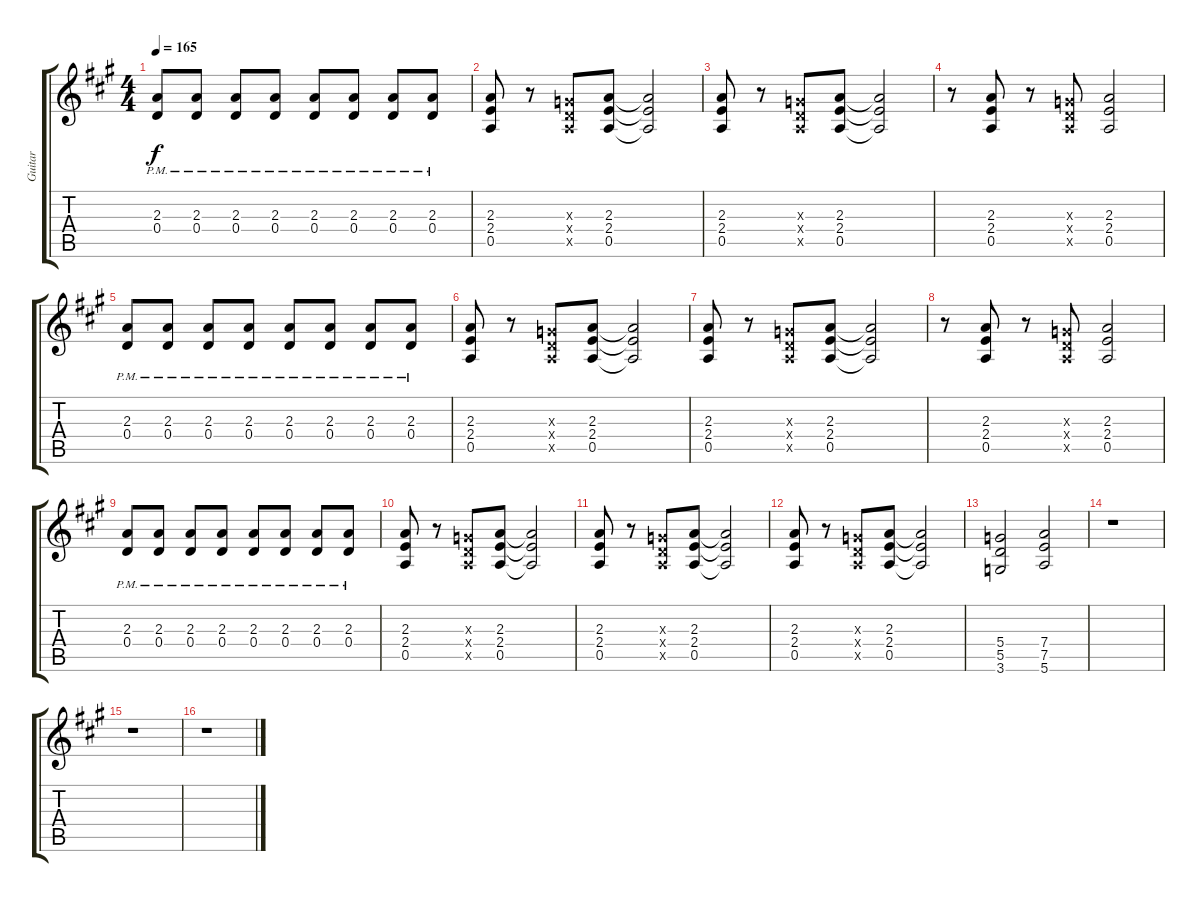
\track ("Guitar" "Guitar") {instrument electricguitarclean}
\staff {score tabs}
\tuning (E4 B3 G3 D3 A2 E2) {hide}
\ts (4 4)
\tempo 165
\clef g2
\ks a
(2.3{pm} 0.4{pm}).8{dy f} (2.3{pm} 0.4{pm}).8 (2.3{pm} 0.4{pm}).8 (2.3{pm} 0.4{pm}).8 (2.3{pm} 0.4{pm}).8 (2.3{pm} 0.4{pm}).8 (2.3{pm} 0.4{pm}).8 (2.3{pm} 0.4{pm}).8 |
(2.3 2.4 0.5).8 r.8 (0.3{x} 0.4{x} 0.5{x}).8 (2.3 2.4 0.5).8 (2.3{t} 2.4{t} 0.5{t}).2 |
(2.3 2.4 0.5).8 r.8 (0.3{x} 0.4{x} 0.5{x}).8 (2.3 2.4 0.5).8 (2.3{t} 2.4{t} 0.5{t}).2 |
r.8 (2.3 2.4 0.5).8 r.8 (0.3{x} 0.4{x} 0.5{x}).8 (2.3 2.4 0.5).2 |
(2.3{pm} 0.4{pm}).8 (2.3{pm} 0.4{pm}).8 (2.3{pm} 0.4{pm}).8 (2.3{pm} 0.4{pm}).8 (2.3{pm} 0.4{pm}).8 (2.3{pm} 0.4{pm}).8 (2.3{pm} 0.4{pm}).8 (2.3{pm} 0.4{pm}).8 |
(2.3 2.4 0.5).8 r.8 (0.3{x} 0.4{x} 0.5{x}).8 (2.3 2.4 0.5).8 (2.3{t} 2.4{t} 0.5{t}).2 |
(2.3 2.4 0.5).8 r.8 (0.3{x} 0.4{x} 0.5{x}).8 (2.3 2.4 0.5).8 (2.3{t} 2.4{t} 0.5{t}).2 |
r.8 (2.3 2.4 0.5).8 r.8 (0.3{x} 0.4{x} 0.5{x}).8 (2.3 2.4 0.5).2 |
(2.3{pm} 0.4{pm}).8 (2.3{pm} 0.4{pm}).8 (2.3{pm} 0.4{pm}).8 (2.3{pm} 0.4{pm}).8 (2.3{pm} 0.4{pm}).8 (2.3{pm} 0.4{pm}).8 (2.3{pm} 0.4{pm}).8 (2.3{pm} 0.4{pm}).8 |
(2.3 2.4 0.5).8 r.8 (0.3{x} 0.4{x} 0.5{x}).8 (2.3 2.4 0.5).8 (2.3{t} 2.4{t} 0.5{t}).2 |
(2.3 2.4 0.5).8 r.8 (0.3{x} 0.4{x} 0.5{x}).8 (2.3 2.4 0.5).8 (2.3{t} 2.4{t} 0.5{t}).2 |
(2.3 2.4 0.5).8 r.8 (0.3{x} 0.4{x} 0.5{x}).8 (2.3 2.4 0.5).8 (2.3{t} 2.4{t} 0.5{t}).2 |
(5.4 5.5 3.6).2 (7.4 7.5 5.6).2 |
r.1 |
r.1 |
r.1
